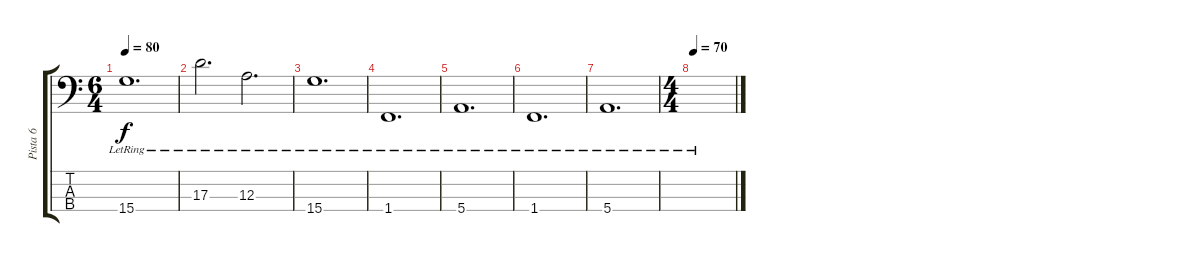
\track ("Pista 6" "Pista 6") {instrument electricbassfinger}
\staff {score tabs}
\tuning (G2 D2 A1 E1) {hide}
\ts (6 4)
\tempo 80
\clef f4
\ks c
15.4{lr}.1{d dy f} |
17.3{lr}.2{d} 12.3{lr}.2{d} |
15.4{lr}.1{d} |
1.4{lr}.1{d} |
5.4{lr}.1{d} |
1.4{lr}.1{d} |
5.4{lr}.1{d} |
\ts (4 4)
\tempo 70
